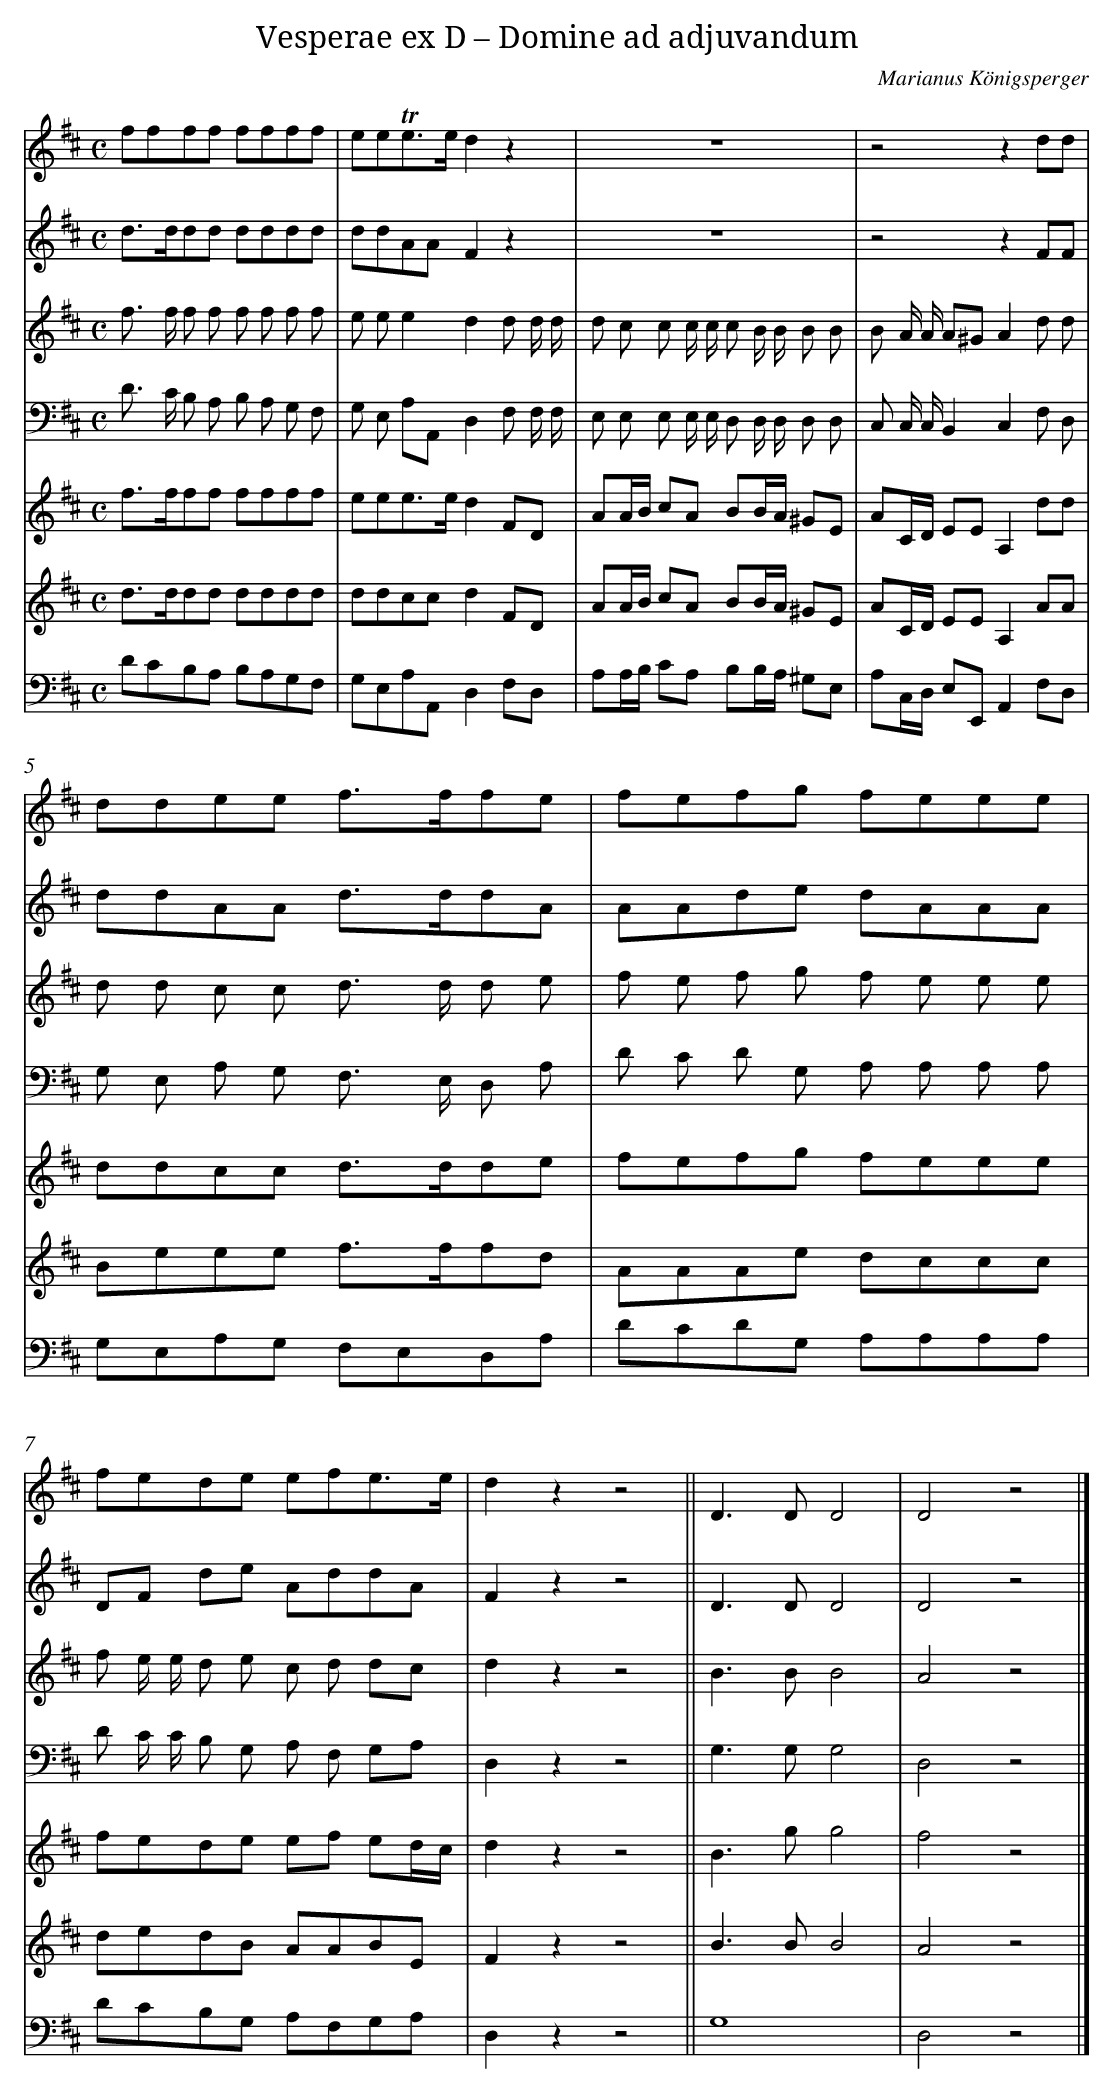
X:1
T: Vesperae ex D – Domine ad adjuvandum
C: Marianus Königsperger
L: 1/8
M: C
V: 1 clef=treble
V: 2 clef=treble
V: 3
V: 4 clef=bass
V: 5 clef=treble
V: 6 clef=treble
V: 7 clef=bass
K: D
[V:1] ffff ffff |
[V:2] d>ddd dddd |
[V:3] f> f f f f f f f |
[V:4] D> C B, A, B, A, G, F, |
[V:5] f>fff ffff |
[V:6] d>ddd dddd |
[V:7] DCB,A, B,A,G,F, |
[V:1] ee!trill!e>ed2z2 |
[V:2] ddAAF2z2 |
[V:3] e ee2d2d d/ d/ |
[V:4] G, E, A,A,,D,2F, F,/ F,/ |
[V:5] eee>ed2FD |
[V:6] ddccd2FD |
[V:7] G,E,A,A,,D,2F,D, |
[V:1] z8 |
[V:2] z8 |
[V:3] d c c c/ c/ c B/ B/ B B |
[V:4] E, E, E, E,/ E,/ D, D,/ D,/ D, D, |
[V:5] AA/B/ cA BB/A/ ^GE |
[V:6] AA/B/ cA BB/A/ ^GE |
[V:7] A,A,/B,/ CA, B,B,/A,/ ^G,E, |
[V:1] z4z2dd |
[V:2] z4z2FF |
[V:3] B A/ A/ A^GA2d d |
[V:4] C, C,/ C,/B,,2C,2F, D, |
[V:5] AC/D/ EEA,2dd |
[V:6] AC/D/ EEA,2AA |
[V:7] A,C,/D,/ E,E,,A,,2F,D, |
[V:1] ddee f>ffe |
[V:2] ddAA d>ddA |
[V:3] d d c c d> d d e |
[V:4] G, E, A, G, F,> E, D, A, |
[V:5] ddcc d>dde |
[V:6] Beee f>ffd |
[V:7] G,E,A,G, F,E,D,A, |
[V:1] fefg feee |
[V:2] AAde dAAA |
[V:3] f e f g f e e e |
[V:4] D C D G, A, A, A, A, |
[V:5] fefg feee |
[V:6] AAAe dccc |
[V:7] DCDG, A,A,A,A, |
[V:1] fede efe3/e/ |
[V:2] DF de AddA |
[V:3] f e/ e/ d e c d dc |
[V:4] D C/ C/ B, G, A, F, G,A, |
[V:5] fede ef ed/c/ |
[V:6] dedB AABE |
[V:7] DCB,G, A,F,G,A, |
[V:1] d2z2z4 ||
[V:2] F2z2z4 ||
[V:3] d2z2z4 ||
[V:4] D,2z2z4 ||
[V:5] d2z2z4 ||
[V:6] F2z2z4 ||
[V:7] D,2z2z4 ||
[V:1] D2>D2D4 |
[V:2] D2>D2D4 |
[V:3] B2>B2B4 |
[V:4] G,2>G,2G,4 |
[V:5] B2>g2g4 |
[V:6] B2>B2B4 |
[V:7] G,8 |
[V:1] D4z4 |]
[V:2] D4z4 |]
[V:3] A4z4 |]
[V:4] D,4z4 |]
[V:5] f4z4 |]
[V:6] A4z4 |]
[V:7] D,4z4 |]
